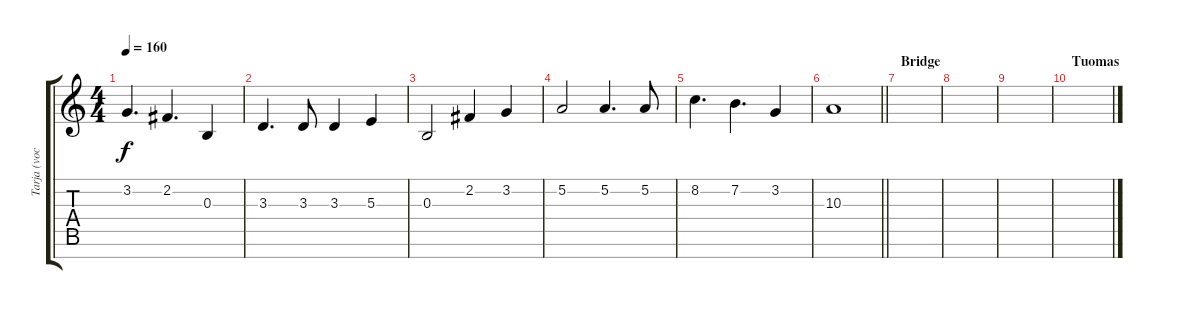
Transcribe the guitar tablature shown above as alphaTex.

\track ("Tarja (vocals)" "Tarja (voc") {instrument lead6voice}
\staff {score tabs}
\tuning (B4 E4 B3 G3 D3 A2 E2) {hide}
\ts (4 4)
\tempo 160
\clef g2
\ks c
3.2{t}.4{d dy f} 2.2.4{d} 0.3.4 |
3.3.4{d} 3.3.8 3.3.4 5.3.4 |
0.3.2 2.2.4 3.2.4 |
5.2.2 5.2.4{d} 5.2.8 |
8.2.4{d} 7.2.4{d} 3.2.4 |
\barLineRight lightlight
10.3.1 |
\section ("" "Bridge")
|
|
|
\section ("" "Tuomas")
